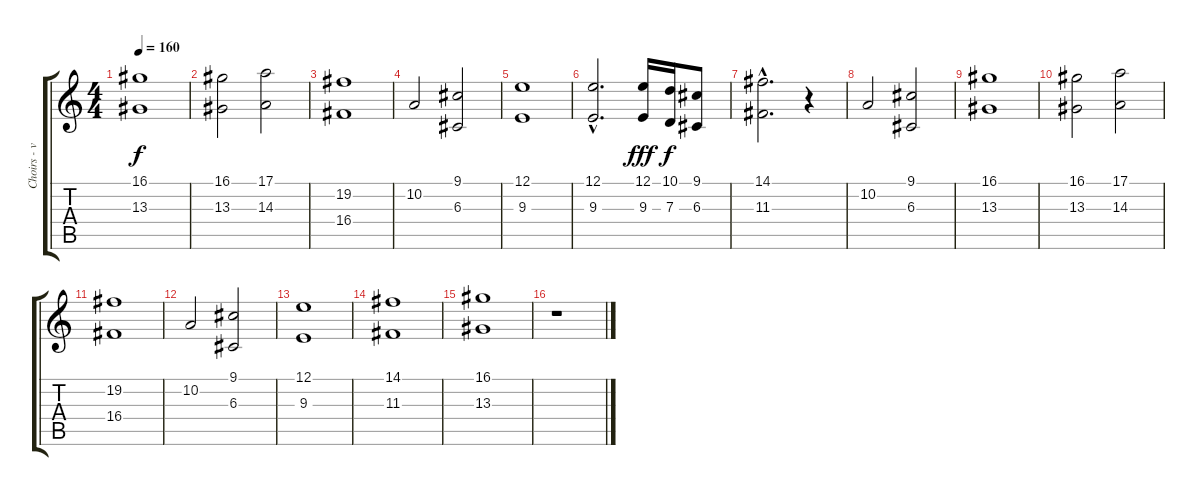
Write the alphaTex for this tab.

\track ("Choirs - voice" "Choirs - v") {instrument lead6voice}
\staff {score tabs}
\tuning (E4 B3 G3 D3 A2 E2) {hide}
\ts (4 4)
\tempo 160
\clef g2
\ks c
(16.1 13.3).1{dy f} |
(16.1 13.3).2 (17.1 14.3).2 |
(19.2 16.4).1 |
10.2.2{volume 15 balance 8 instrument choiraahs} (9.1 6.3).2 |
(12.1 9.3).1 |
(12.1{hac} 9.3{hac}).2{d} (12.1 9.3).16{dy fff} (10.1 7.3).16{dy f} (9.1 6.3).8 |
(14.1{hac} 11.3{hac}).2{d} r.4 |
10.2.2{volume 15 balance 8 instrument choiraahs} (9.1 6.3).2 |
(16.1 13.3).1 |
(16.1 13.3).2 (17.1 14.3).2 |
(19.2 16.4).1 |
10.2.2{volume 15 balance 8 instrument choiraahs} (9.1 6.3).2 |
(12.1 9.3).1 |
(14.1 11.3).1 |
(16.1 13.3).1 |
r.1
